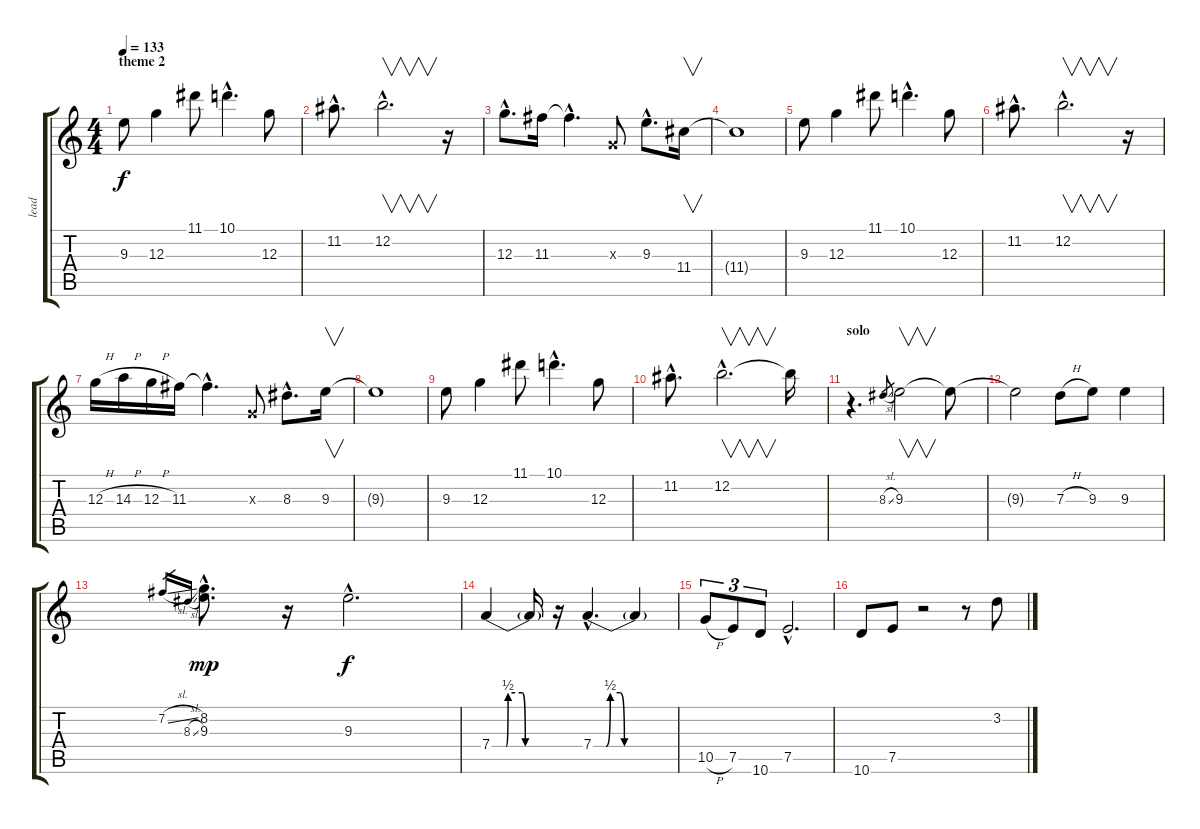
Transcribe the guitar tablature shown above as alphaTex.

\track ("lead" "lead") {instrument overdrivenguitar}
\staff {score tabs}
\tuning (E4 B3 G3 D3 A2 E2) {hide}
\ts (4 4)
\section ("" "theme 2")
\tempo 133
\clef g2
\ks c
9.3.8{dy f} 12.3.4 11.1.8 10.1{hac}.4{d} 12.3.8 |
11.2{hac}.8{d} 12.2{hac}.2{v d} r.16 |
12.3{hac}.8{d} 11.3.16 11.3{hac t}.4{d} 0.3{x}.8 9.3{hac}.8{d} 11.4.16{v} |
11.4{t}.1 |
9.3.8 12.3.4 11.1.8 10.1{hac}.4{d} 12.3.8 |
11.2{hac}.8{d} 12.2{hac}.2{v d} r.16 |
12.3{h}.16 14.3{h}.16 12.3{h}.16 11.3.16 11.3{hac t}.4{d} 0.3{x}.8 8.3{hac}.8{d} 9.3.16{v} |
9.3{t}.1 |
9.3.8 12.3.4 11.1.8 10.1{hac}.4{d} 12.3.8 |
11.2{hac}.8{d} 12.2{hac}.2{v d} 12.2{t}.16 |
\section ("" "solo")
r.4{d} 8.3{sl}.8{gr} 9.3.2{v} 9.3{t}.8 |
9.3{t}.2 7.3{h}.8 9.3.8 9.3.4 |
7.2{sl}.16{gr} 8.3{sl}.16{gr} (8.2{hac} 9.3{hac}).8{d dy mp} r.16 9.3{hac}.2{d dy f} |
7.4{be (custom 0 0 14 0 16 2 30 2 33 0 60 0)}.4 7.4{t}.16 r.16 7.4{be (custom 0 0 9 0 12 2 19 2 22 0 60 0) hac}.4{d} 7.4{t}.4 |
10.5{h}.8{tu (3 2)} 7.5.8{tu (3 2)} 10.6.8{tu (3 2)} 7.5{hac}.2{d} |
10.6.8 7.5.8 r.2 r.8 3.2.8
